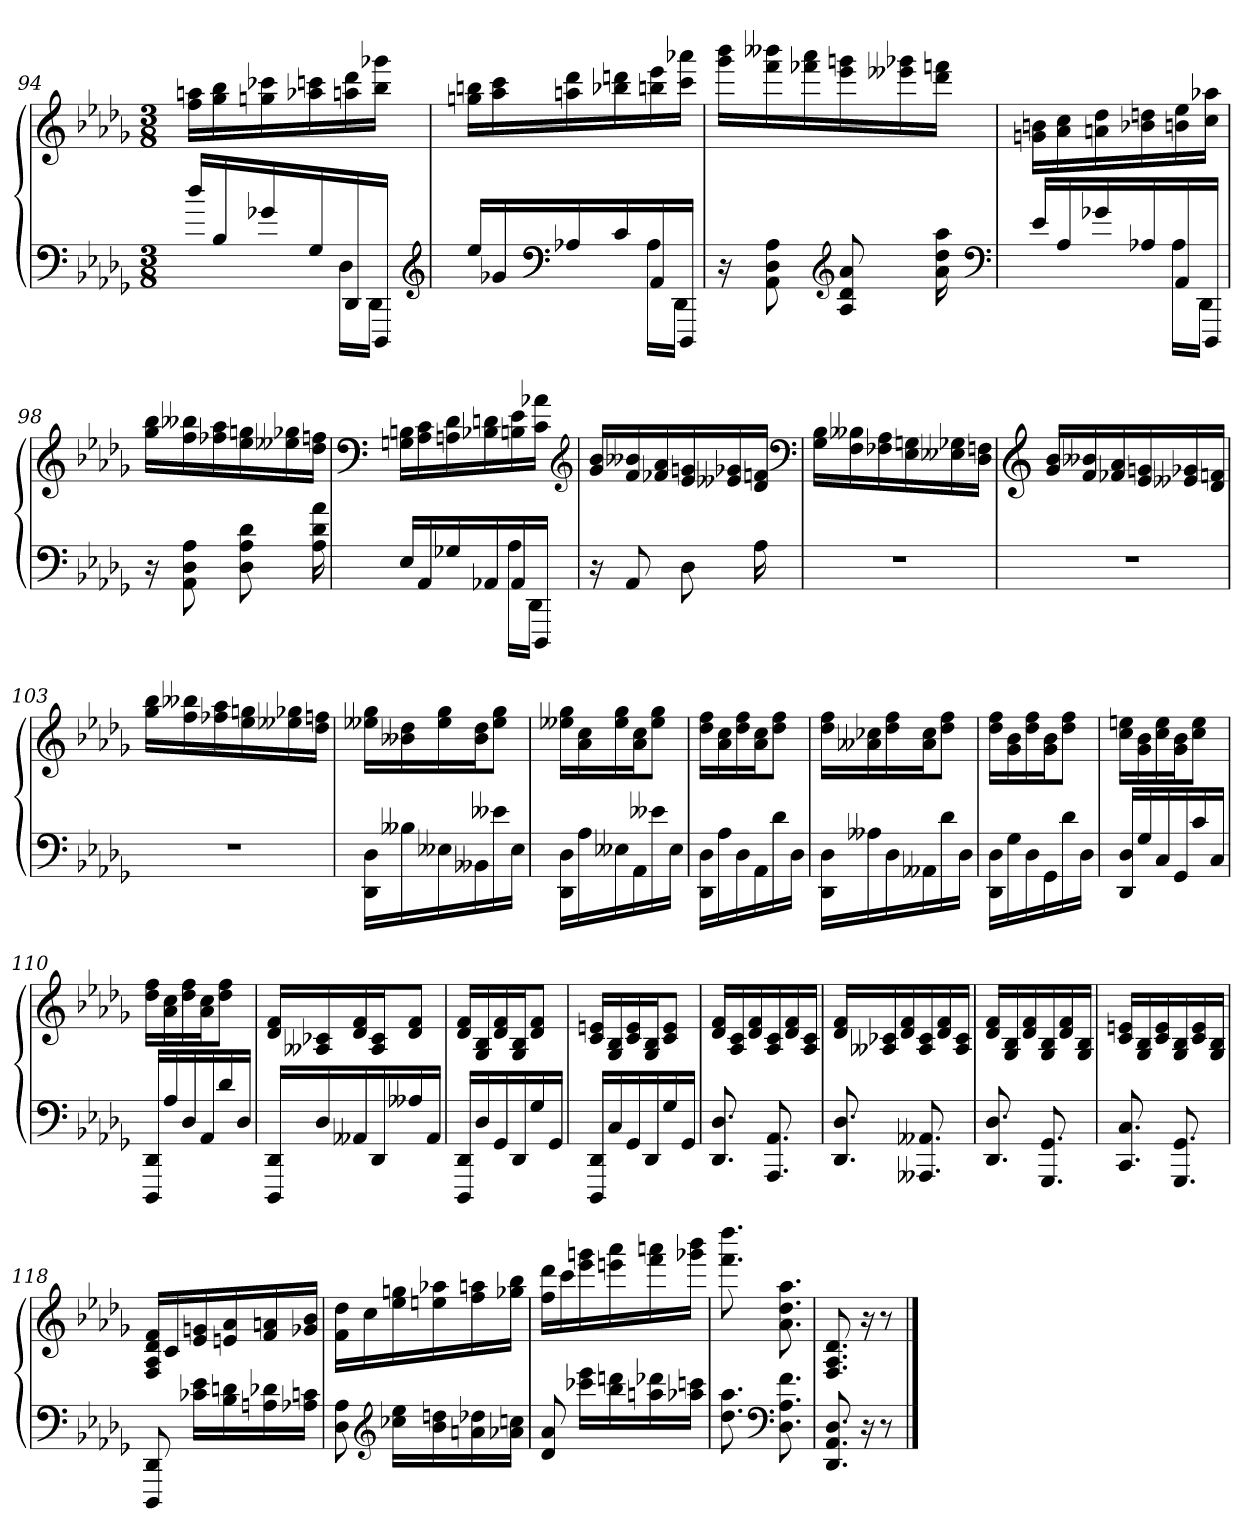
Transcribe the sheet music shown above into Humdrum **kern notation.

**kern	**kern
*part1	*part1
*staff2	*staff1
*clefF4	*clefG2
*k[b-e-a-d-g-]	*k[b-e-a-d-g-]
*D-:	*D-:
*M3/8	*M3/8
=94	=94
*^	*
16dd-LL	8ryy	16ff 16aanLL
16B-	.	16gg- 16bb-
16g-X	8ryy	16ggn 16ccc-X
16G-	.	16aa-X 16cccn
16DD-	16D-LL	16aan 16ddd-
16DDD-JJ	16DD-JJ	16bb- 16ggg-XJJ
*clefG2	*	*
=95	=95	=95
16ee-LL	8ryy	16ggn 16bbnLL
16g-X	.	16aa- 16ccc
*clefF4	*	*
16A-X	8ryy	16aan 16ddd-
16c	.	16bb-X 16dddn
16AA-	16A-LL	16bbn 16eee-
16DDD-JJ	16DD-JJ	16ccc 16aaa-XJJ
*v	*v	*
=96	=96
16r	16ggg- 16bbb-LL
8AA- 8D- 8A-	16fff 16bbb--X
.	16fff-X 16aaa-
*clefG2	*
8A- 8d- 8a-	16eee- 16gggn
.	16eee--X 16ggg-X
16a- 16dd- 16aa-	16ddd- 16fffnJJ
*clefF4	*
=97	=97
*^	*
16e-LL	8ryy	16gn 16bnLL
16A-	.	16a- 16cc
16g-X	8ryy	16an 16dd-
16A-X	.	16b-X 16ddn
16AA-	16A-LL	16bn 16ee-
16DDD-JJ	16DD-JJ	16cc 16aa-XJJ
*v	*v	*
=98	=98
16r	16gg- 16bb-LL
8AA- 8D- 8A-	16ff 16bb--X
.	16ff-X 16aa-
8D- 8A- 8d-	16ee- 16ggn
.	16ee--X 16gg-X
16A- 16d- 16a-	16dd- 16ffnJJ
=99	=99
*	*clefF4
*^	*
16E-LL	8ryy	16Gn 16BnLL
16AA-	.	16A- 16c
16G-X	8ryy	16An 16d-
16AA-X	.	16B-X 16dn
16AA-	16A-LL	16Bn 16e-
16DDD-JJ	16DD-JJ	16c 16a-XJJ
*v	*v	*
*	*clefG2
=100	=100
16r	16g- 16b-LL
8AA-	16f 16b--X
.	16f-X 16a-
8D-	16e- 16gn
.	16e--X 16g-X
16A-	16d- 16fnJJ
*	*clefF4
=101	=101
4.r	16G- 16B-LL
.	16F 16B--X
.	16F-X 16A-
.	16E- 16Gn
.	16E--X 16G-X
.	16D- 16FnJJ
=102	=102
*	*clefG2
4.r	16g- 16b-LL
.	16f 16b--X
.	16f-X 16a-
.	16e- 16gn
.	16e--X 16g-X
.	16d- 16fnJJ
=103	=103
4.r	16gg- 16bb-LL
.	16ff 16bb--X
.	16ff-X 16aa-
.	16ee- 16ggn
.	16ee--X 16gg-X
.	16dd- 16ffnJJ
=104	=104
16DD- 16D-LL	16ee--X 16gg-LL
16B--X	16b--X 16dd-
16E--X	16ee-- 16gg-
16BB--X	16b-- 16dd-J
16e--X	8ee-- 8gg-J
16E--JJ	.
=105	=105
16DD- 16D-LL	16ee--X 16gg-LL
16A-	16a- 16cc
16E--X	16ee-- 16gg-
16AA-	16a- 16ccJ
16e--X	8ee-- 8gg-J
16E--JJ	.
=106	=106
16DD- 16D-LL	16dd- 16ffLL
16A-	16a- 16cc
16D-	16dd- 16ff
16AA-	16a- 16ccJ
16d-	8dd- 8ffJ
16D-JJ	.
=107	=107
16DD- 16D-LL	16dd- 16ffLL
16A--X	16a--X 16cc-X
16D-	16dd- 16ff
16AA--X	16a-- 16cc-J
16d-	8dd- 8ffJ
16D-JJ	.
=108	=108
16DD- 16D-LL	16dd- 16ffLL
16G-	16g- 16b-
16D-	16dd- 16ff
16GG-	16g- 16b-J
16d-	8dd- 8ffJ
16D-JJ	.
=109	=109
16DD- 16D-LL	16cc 16eenLL
16G-	16g- 16b-
16C	16cc 16ee
16GG-	16g- 16b-J
16c	8cc 8eeJ
16CJJ	.
=110	=110
16DDD- 16DD-LL	16dd- 16ffLL
16A-	16a- 16cc
16D-	16dd- 16ff
16AA-	16a- 16ccJ
16d-	8dd- 8ffJ
16D-JJ	.
=111	=111
16DDD- 16DD-LL	16d- 16fLL
16D-	16A--X 16c-X
16AA--X	16d- 16f
16DD-	16A-- 16c-J
16A--X	8d- 8fJ
16AA--JJ	.
=112	=112
16DDD- 16DD-LL	16d- 16fLL
16D-	16G- 16B-
16GG-	16d- 16f
16DD-	16G- 16B-J
16G-	8d- 8fJ
16GG-JJ	.
=113	=113
16DDD- 16DD-LL	16c 16enLL
16C	16G- 16B-
16GG-	16c 16e
16DD-	16G- 16B-J
16G-	8c 8eJ
16GG-JJ	.
=114	=114
8.DD- 8.D-	16d- 16fLL
.	16A- 16c
.	16d- 16f
8.AAA- 8.AA-	16A- 16c
.	16d- 16f
.	16A- 16cJJ
=115	=115
8.DD- 8.D-	16d- 16fLL
.	16A--X 16c-X
.	16d- 16f
8.AAA--X 8.AA--X	16A-- 16c-
.	16d- 16f
.	16A-- 16c-JJ
=116	=116
8.DD- 8.D-	16d- 16fLL
.	16G- 16B-
.	16d- 16f
8.GGG- 8.GG-	16G- 16B-
.	16d- 16f
.	16G- 16B-JJ
=117	=117
8.CC 8.C	16c 16enLL
.	16G- 16B-
.	16c 16e
8.GGG- 8.GG-	16G- 16B-
.	16c 16e
.	16G- 16B-JJ
=118	=118
8DDD- 8DD-	16F 16A- 16d- 16fLL
.	16c
16c-X 16e-LL	16e- 16gn
16B- 16dn	16en 16a-
16An 16d-X	16f 16an
16A-X 16cnJJ	16g-X 16b-JJ
=119	=119
8D- 8A-	16f 16dd-LL
.	16cc
*clefG2	*
16cc-X 16ee-LL	16ee- 16ggn
16b- 16ddn	16een 16aa-X
16an 16dd-X	16ff 16aan
16a-X 16ccnJJ	16gg-X 16bb-JJ
=120	=120
8d- 8a-	16ff 16ddd-LL
.	16ccc
16ccc-X 16eee-LL	16eee- 16gggn
16bb- 16dddn	16eeen 16aaa-
16aan 16ddd-X	16fff 16aaan
16aa-X 16cccnJJ	16ggg-X 16bbb-JJ
=121	=121
8.dd- 8.aa-	8.fff 8.dddd-
*clefF4	*
8.D- 8.A- 8.f	8.a- 8.dd- 8.aa-
=122	=122
8.DD- 8.AA- 8.D-	8.F 8.A- 8.d-
16r	16r
8r	8r
==	==
*-	*-
